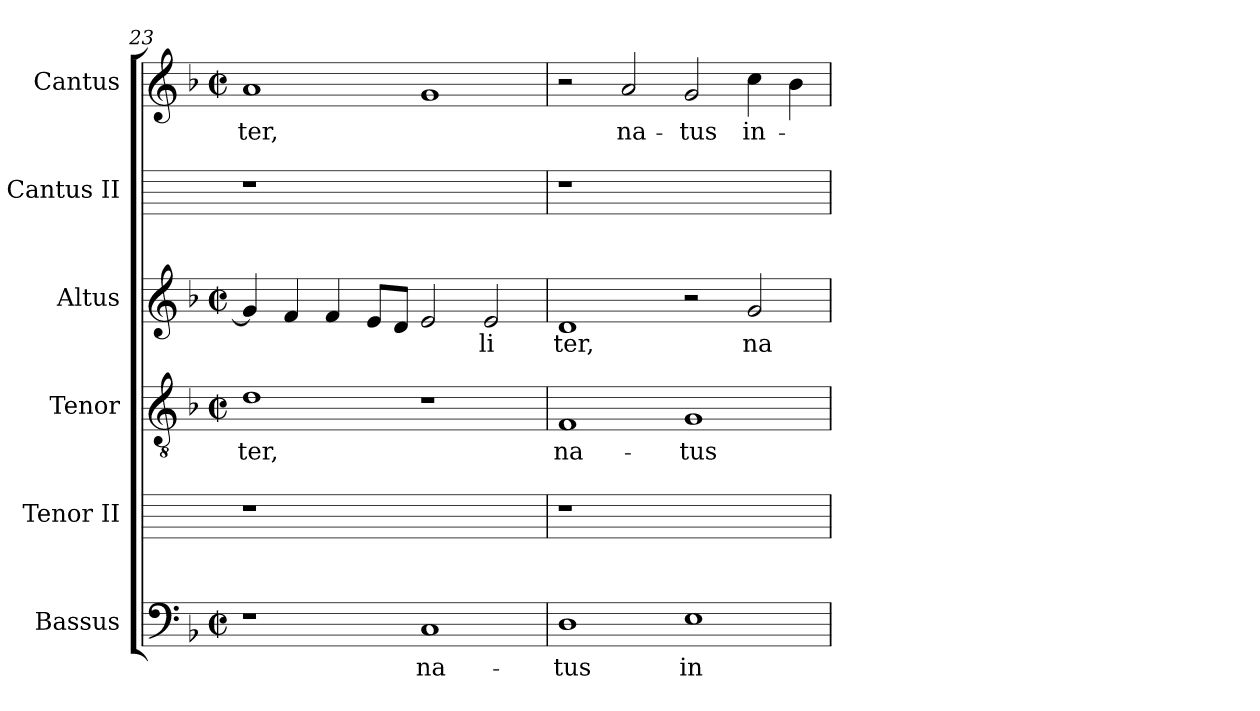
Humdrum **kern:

**kern	**text	**kern	**kern	**text	**kern	**text	**kern	**kern	**text
*part6	*part6	*part5	*part4	*part4	*part3	*part3	*part2	*part1	*part1
*staff6	*staff6	*staff5	*staff4	*staff4	*staff3	*staff3	*staff2	*staff1	*staff1
*I"Bassus	*	*I"Tenor II	*I"Tenor	*	*I"Altus	*	*I"Cantus II	*I"Cantus	*
*I'Bassus	*	*	*I'Tenor	*	*I'Altus	*	*I'Cantus II	*	*
*clefF4	*	*	*clefGv2	*	*clefG2	*	*	*clefG2	*
*k[b-]	*	*	*k[b-]	*	*k[b-]	*	*	*k[b-]	*
*F:	*	*	*F:	*	*F:	*	*	*F:	*
*M2/2	*	*	*M2/2	*	*M2/2	*	*	*M2/2	*
*met(c|)	*	*	*met(c|)	*	*met(c|)	*	*	*met(c|)	*
=23	=23	=23	=23	=23	=23	=23	=23	=23	=23
!	!	!	!	!LO:LY:b:cj	!	!	!	!	!LO:LY:b:cj
1r	.	1r	1d	-ter,	4g/]	.	1r	1a	-ter,
.	.	.	.	.	4f/	.	.	.	.
.	.	.	.	.	4f/	.	.	.	.
.	.	.	.	.	8e/L	.	.	.	.
.	.	.	.	.	8d/J	.	.	.	.
!	!LO:LY:b:cj	!	!	!	!	!	!	!	!
1C	na-	1ryy	1r	.	2e/	.	1ryy	1g	.
!	!	!	!	!	!	!LO:LY:b:cj	!	!	!
.	.	.	.	.	2e/	li	.	.	.
=24	=24	=24	=24	=24	=24	=24	=24	=24	=24
!	!LO:LY:b:cj	!	!	!LO:LY:b:cj	!	!LO:LY:b:cj	!	!	!
1D	-tus	1r	1F	na-	1d	ter,	1r	2r	.
!	!	!	!	!	!	!	!	!	!LO:LY:b:cj
.	.	.	.	.	.	.	.	2a/	na-
!	!LO:LY:b:cj	!	!	!LO:LY:b:cj	!	!	!	!	!LO:LY:b:cj
1E	in-	1ryy	1G	-tus	2r	.	1ryy	2g/	-tus
!	!	!	!	!	!	!LO:LY:b:cj	!	!	!LO:LY:b:cj
.	.	.	.	.	2g/	na	.	4cc\	in-
.	.	.	.	.	.	.	.	4b-\	.
=	=	=	=	=	=	=	=	=	=
*-	*-	*-	*-	*-	*-	*-	*-	*-	*-
